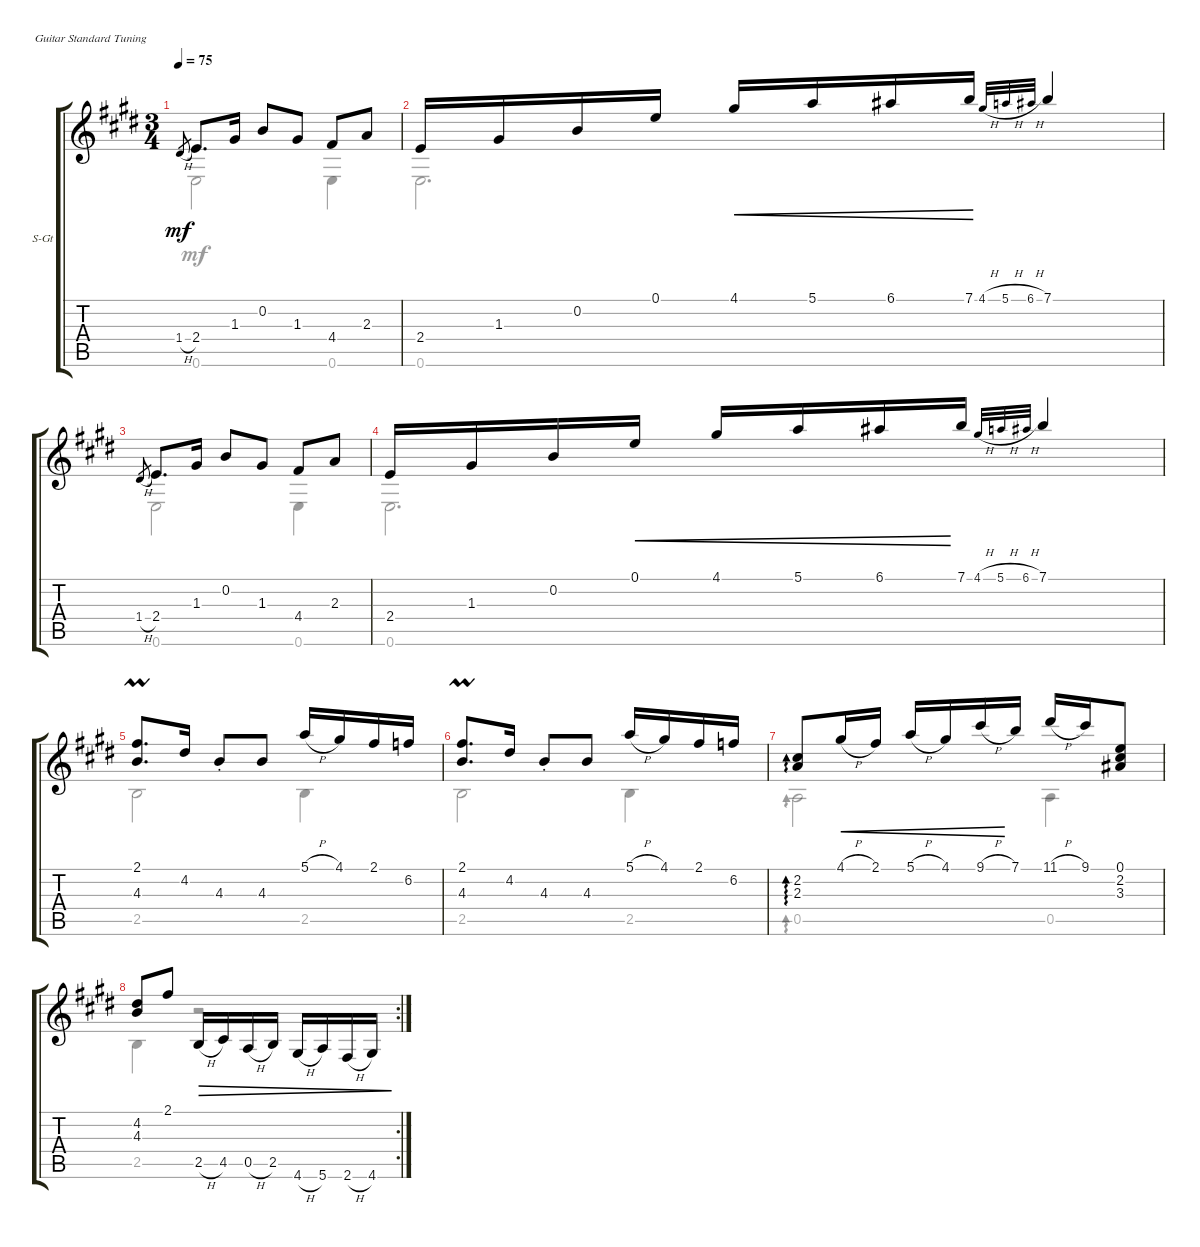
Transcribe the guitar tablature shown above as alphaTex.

\defaultSystemsLayout 4
\bracketExtendMode groupsimilarinstruments
\firstSystemTrackNameOrientation horizontal
\otherSystemsTrackNameOrientation horizontal
\track ("Acoustic Guitar" "S-Gt") {instrument acousticguitarsteel}
\staff {score tabs}
\tuning (E4 B3 G3 D3 A2 E2)
\voice
\ts (3 4)
\tempo 75
\clef g2
\ks e
1.4{h}.8{gr dy mf instrument acousticguitarsteel} 2.4.8{d} 1.3.16 0.2.8 1.3.8 4.4.8 2.3.8 |
2.4.16 1.3.16 0.2.16 0.1.16 4.1.16{cre} 5.1.16{cre} 6.1.16{cre} 7.1.16{cre} 4.1{h}.32{gr onbeat} 5.1{h}.32{gr onbeat} 6.1{h}.32{gr onbeat} 7.1.4 |
1.4{h}.8{gr} 2.4.8{d} 1.3.16 0.2.8 1.3.8 4.4.8 2.3.8 |
2.4.16 1.3.16 0.2.16 0.1.16{cre} 4.1.16{cre} 5.1.16{cre} 6.1.16{cre} 7.1.16 4.1{h}.32{gr onbeat} 5.1{h}.32{gr onbeat} 6.1{h}.32{gr onbeat} 7.1.4 |
(2.1 4.3{umordent}).8{d} 4.2.16 4.3{st}.8 4.3.8 5.1{h}.16 4.1.16 2.1.16 6.2.16 |
(2.1 4.3{umordent}).8{d} 4.2.16 4.3{st}.8 4.3.8 5.1{h}.16 4.1.16 2.1.16 6.2.16 |
(2.2 2.3).8{ad 0} 4.1{h}.16{cre} 2.1.16{cre} 5.1{h}.16{cre} 4.1.16{cre} 9.1{h}.16{cre} 7.1.16 11.1{h}.16 9.1.16 (2.2 0.1 3.3).8 |
\rc 2
(4.2 4.3).8 2.1.8 2.5{h}.16{dec} 4.5.16{dec} 0.5{h}.16{dec} 2.5.16{dec} 4.6{h}.16{dec} 5.6.16{dec} 2.6{h}.16{dec} 4.6.16{dec}
\voice
\clef g2
\ottava regular
\simile none
\ks e
0.6.2{dy mf} 0.6.4 |
0.6.2{d} |
0.6.2 0.6.4 |
0.6.2{d} |
2.5.2 2.5.4 |
2.5.2 2.5.4 |
0.5.2{ad 0} 0.5.4 |
2.5.4 r.2
